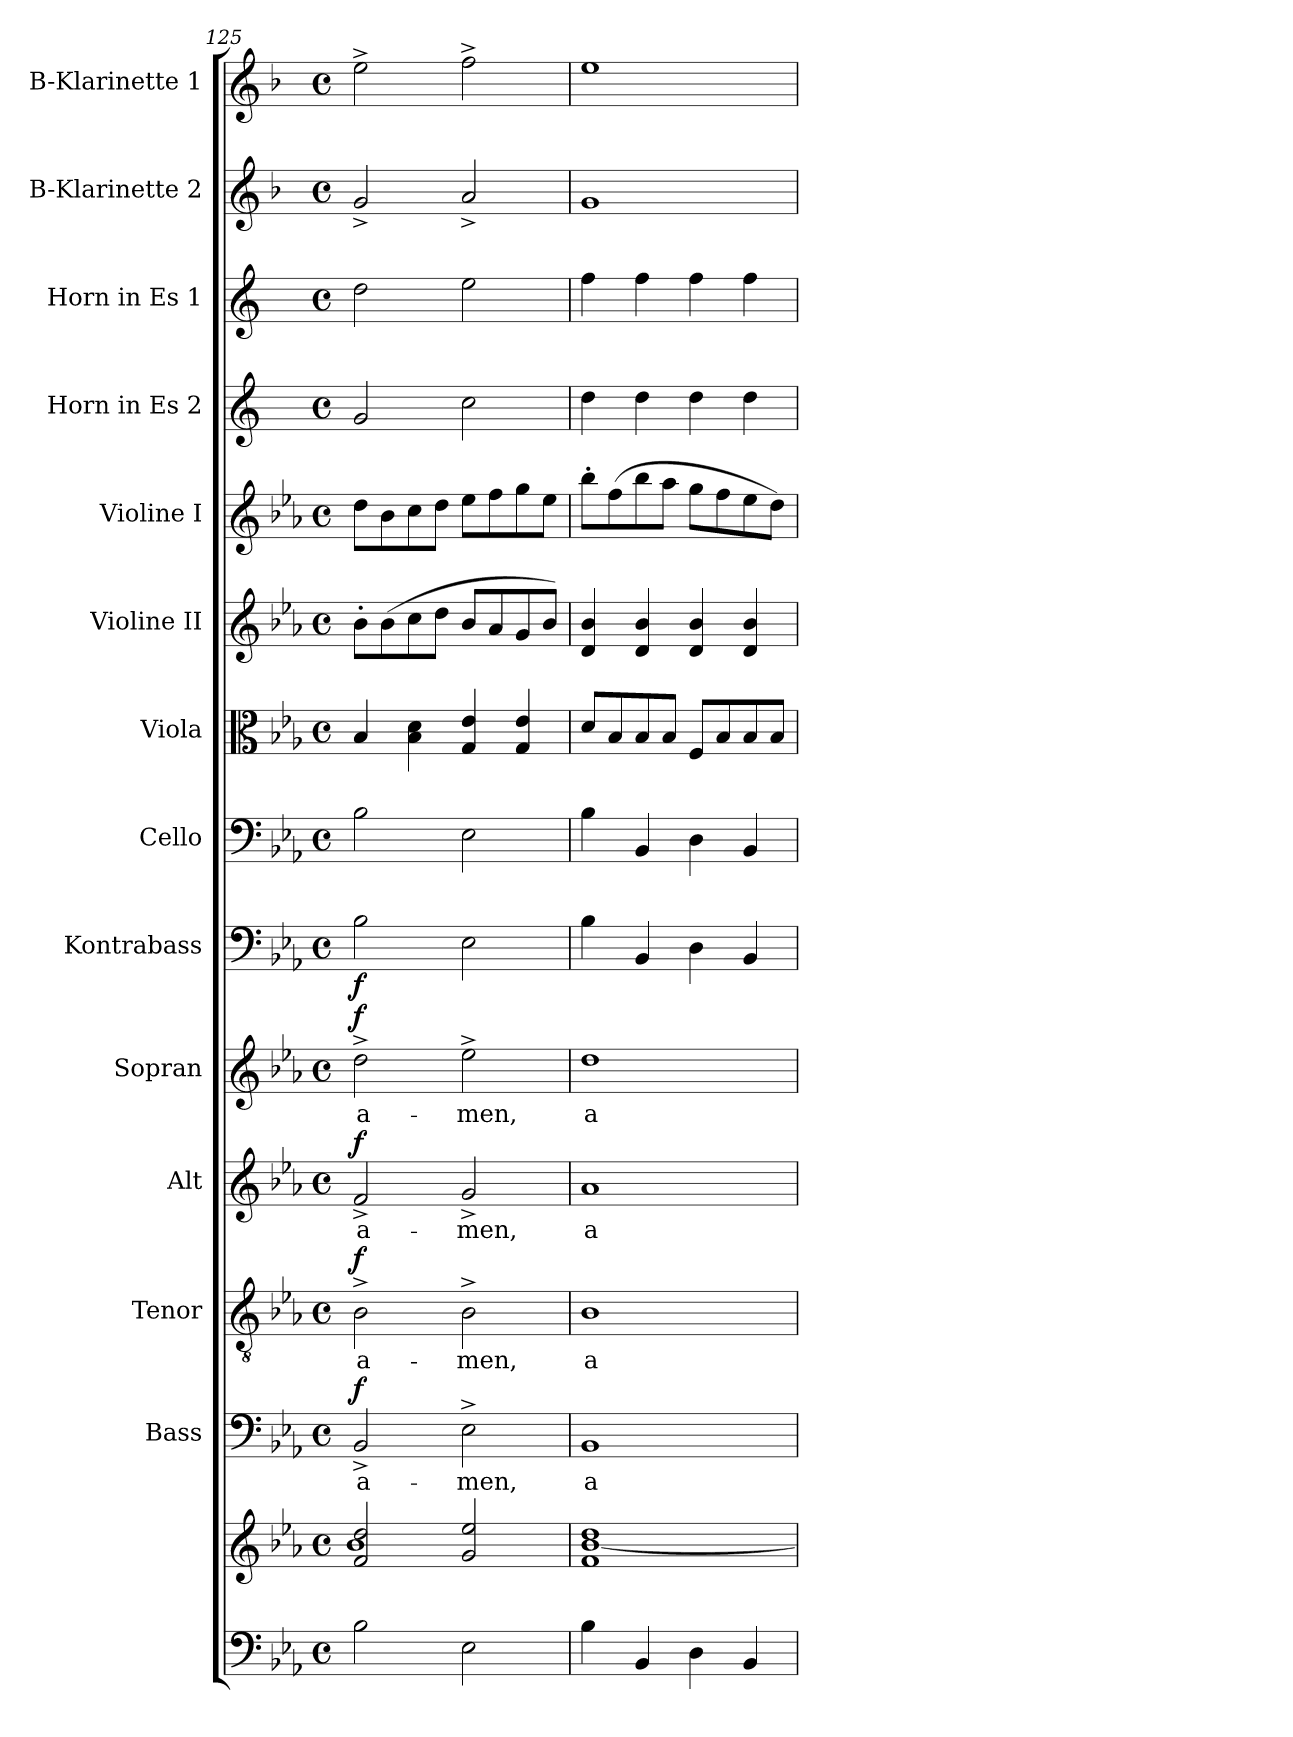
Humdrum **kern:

**kern	**kern	**kern	**text	**dynam	**kern	**text	**dynam	**kern	**text	**dynam	**kern	**text	**dynam	**kern	**dynam	**kern	**kern	**kern	**kern	**kern	**kern	**kern	**kern
*part14	*part14	*part13	*part13	*part13	*part12	*part12	*part12	*part11	*part11	*part11	*part10	*part10	*part10	*part9	*part9	*part8	*part7	*part6	*part5	*part4	*part3	*part2	*part1
*staff15	*staff14	*staff13	*staff13	*staff13	*staff12	*staff12	*staff12	*staff11	*staff11	*staff11	*staff10	*staff10	*staff10	*staff9	*staff9	*staff8	*staff7	*staff6	*staff5	*staff4	*staff3	*staff2	*staff1
*	*	*I"Bass	*	*	*I"Tenor	*	*	*I"Alt	*	*	*I"Sopran	*	*	*I"Kontrabass	*	*I"Cello	*I"Viola	*I"Violine II	*I"Violine I	*I"Horn in Es 2	*I"Horn in Es 1	*I"B-Klarinette 2	*I"B-Klarinette 1
*	*	*I'B.	*	*	*I'T.	*	*	*I'A.	*	*	*I'S.	*	*	*I'Kb.	*	*	*I'Vla.	*I'Vl. II	*I'Vl. I	*I'Hrn. 2	*I'Hrn. 1	*I'Kl. 2	*I'Kl. 1
*clefF4	*clefG2	*clefF4	*	*	*clefGv2	*	*	*clefG2	*	*	*clefG2	*	*	*clefF4	*	*clefF4	*clefC3	*clefG2	*clefG2	*clefG2	*clefG2	*clefG2	*clefG2
*	*	*	*	*	*	*	*	*	*	*	*	*	*	*ITrd7c12	*	*	*	*	*	*ITrd5c9	*ITrd5c9	*ITrd1c2	*ITrd1c2
*k[b-e-a-]	*k[b-e-a-]	*k[b-e-a-]	*	*	*k[b-e-a-]	*	*	*k[b-e-a-]	*	*	*k[b-e-a-]	*	*	*k[b-e-a-]	*	*k[b-e-a-]	*k[b-e-a-]	*k[b-e-a-]	*k[b-e-a-]	*k[b-e-a-]	*k[b-e-a-]	*k[b-e-a-]	*k[b-e-a-]
*E-:	*E-:	*E-:	*	*	*E-:	*	*	*E-:	*	*	*E-:	*	*	*E-:	*	*E-:	*E-:	*E-:	*E-:	*E-:	*E-:	*E-:	*E-:
*M4/4	*M4/4	*M4/4	*	*	*M4/4	*	*	*M4/4	*	*	*M4/4	*	*	*M4/4	*	*M4/4	*M4/4	*M4/4	*M4/4	*M4/4	*M4/4	*M4/4	*M4/4
*met(c)	*met(c)	*met(c)	*	*	*met(c)	*	*	*met(c)	*	*	*met(c)	*	*	*met(c)	*	*met(c)	*met(c)	*met(c)	*met(c)	*met(c)	*met(c)	*met(c)	*met(c)
=125	=125	=125	=125	=125	=125	=125	=125	=125	=125	=125	=125	=125	=125	=125	=125	=125	=125	=125	=125	=125	=125	=125	=125
*	*^	*	*	*	*	*	*	*	*	*	*	*	*	*	*	*	*	*	*	*	*	*	*
!	!	!	!	!LO:LY:b	!LO:DY:a	!	!LO:LY:b	!LO:DY:a	!	!LO:LY:b	!LO:DY:a	!	!LO:LY:b	!LO:DY:a	!	!LO:DY:b	!	!	!	!	!	!	!	!
2B-\	2f/ 2dd/	1b-	2BB-^>/	a-	f	2B-^>\	a-	f	2f^>/	a-	f	2dd^>\	a-	f	2BB-\	f	2B-\	4B-/	8b-'>\L	8dd\L	2B-/	2f\	2f^</	2dd^>\
.	.	.	.	.	.	.	.	.	.	.	.	.	.	.	.	.	.	.	(>8b-\	8b-\	.	.	.	.
.	.	.	.	.	.	.	.	.	.	.	.	.	.	.	.	.	.	4B-\ 4d\	8cc\	8cc\	.	.	.	.
.	.	.	.	.	.	.	.	.	.	.	.	.	.	.	.	.	.	.	8dd\J	8dd\J	.	.	.	.
!	!	!	!	!LO:LY:b	!	!	!LO:LY:b	!	!	!LO:LY:b	!	!	!LO:LY:b	!	!	!	!	!	!	!	!	!	!	!
2E-\	2g/ 2ee-/	.	2E-^>\	-men,	.	2B-^>\	-men,	.	2g^>/	-men,	.	2ee-^>\	-men,	.	2EE-\	.	2E-\	4G/ 4e-/	8b-/L	8ee-\L	2e-\	2g\	2g^</	2ee-^>\
.	.	.	.	.	.	.	.	.	.	.	.	.	.	.	.	.	.	.	8a-/	8ff\	.	.	.	.
.	.	.	.	.	.	.	.	.	.	.	.	.	.	.	.	.	.	4G/ 4e-/	8g/	8gg\	.	.	.	.
.	.	.	.	.	.	.	.	.	.	.	.	.	.	.	.	.	.	.	8b-/J)	8ee-\J	.	.	.	.
*	*v	*v	*	*	*	*	*	*	*	*	*	*	*	*	*	*	*	*	*	*	*	*	*	*
=126	=126	=126	=126	=126	=126	=126	=126	=126	=126	=126	=126	=126	=126	=126	=126	=126	=126	=126	=126	=126	=126	=126	=126
!	!	!	!LO:LY:b	!	!	!LO:LY:b	!	!	!LO:LY:b	!	!	!LO:LY:b	!	!	!	!	!	!	!	!	!	!	!
4B-\	1f [1b- 1dd	1BB-	a-	.	1B-	a-	.	1a-	a-	.	1dd	a-	.	4BB-\	.	4B-\	8d/L	4d/ 4b-/	8bb-'>\L	4f\	4a-\	1f	1dd
.	.	.	.	.	.	.	.	.	.	.	.	.	.	.	.	.	8B-/	.	(>8ff\	.	.	.	.
4BB-/	.	.	.	.	.	.	.	.	.	.	.	.	.	4BBB-/	.	4BB-/	8B-/	4d/ 4b-/	8bb-\	4f\	4a-\	.	.
.	.	.	.	.	.	.	.	.	.	.	.	.	.	.	.	.	8B-/J	.	8aa-\J	.	.	.	.
4D\	.	.	.	.	.	.	.	.	.	.	.	.	.	4DD\	.	4D\	8F/L	4d/ 4b-/	8gg\L	4f\	4a-\	.	.
.	.	.	.	.	.	.	.	.	.	.	.	.	.	.	.	.	8B-/	.	8ff\	.	.	.	.
4BB-/	.	.	.	.	.	.	.	.	.	.	.	.	.	4BBB-/	.	4BB-/	8B-/	4d/ 4b-/	8ee-\	4f\	4a-\	.	.
.	.	.	.	.	.	.	.	.	.	.	.	.	.	.	.	.	8B-/J	.	8dd\J)	.	.	.	.
=	=	=	=	=	=	=	=	=	=	=	=	=	=	=	=	=	=	=	=	=	=	=	=
*-	*-	*-	*-	*-	*-	*-	*-	*-	*-	*-	*-	*-	*-	*-	*-	*-	*-	*-	*-	*-	*-	*-	*-
